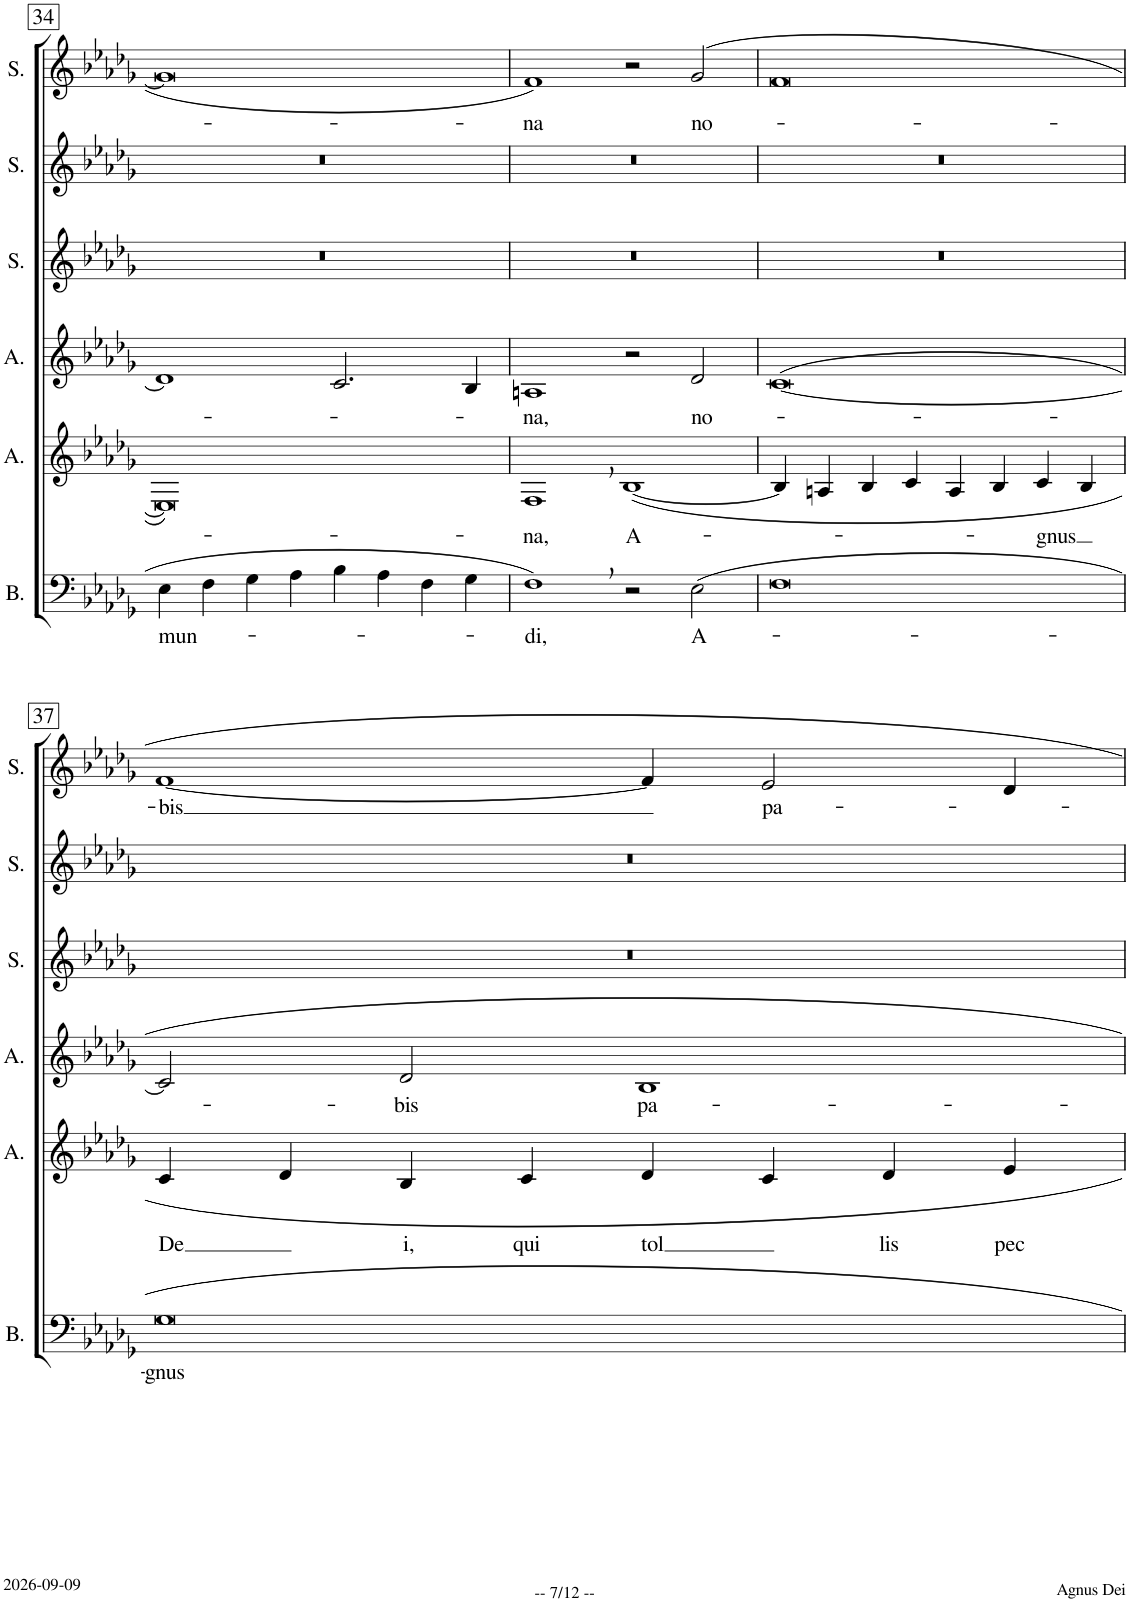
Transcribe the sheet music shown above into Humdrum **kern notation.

**kern	**text	**kern	**text	**kern	**text	**kern	**kern	**kern	**text
*part6	*part6	*part5	*part5	*part4	*part4	*part3	*part2	*part1	*part1
*staff6	*staff6	*staff5	*staff5	*staff4	*staff4	*staff3	*staff2	*staff1	*staff1
*I"Bass	*	*I"Alto	*	*I"Alto	*	*I"Soprano	*I"Soprano	*I"Soprano	*
*I'B.	*	*I'A.	*	*I'A.	*	*I'S.	*I'S.	*I'S.	*
!!LO:PB:g=z
*clefF4	*	*clefG2	*	*clefG2	*	*clefG2	*clefG2	*clefG2	*
*k[b-e-a-d-g-]	*	*k[b-e-a-d-g-]	*	*k[b-e-a-d-g-]	*	*k[b-e-a-d-g-]	*k[b-e-a-d-g-]	*k[b-e-a-d-g-]	*
*M4/2	*	*M4/2	*	*M4/2	*	*M4/2	*M4/2	*M4/2	*
=34	=34	=34	=34	=34	=34	=34	=34	=34	=34
!	!LO:LY:b	!	!	!	!	!	!	!	!
4E-\	mun-	0E-]	.	1d-]	.	0r	0r	0g-]	.
4F\	.	.	.	.	.	.	.	.	.
4G-\	.	.	.	.	.	.	.	.	.
4A-\	.	.	.	.	.	.	.	.	.
4B-\	.	.	.	2.c/	.	.	.	.	.
4A-\	.	.	.	.	.	.	.	.	.
4F\	.	.	.	.	.	.	.	.	.
4G-\	.	.	.	4B-/	.	.	.	.	.
=35	=35	=35	=35	=35	=35	=35	=35	=35	=35
!	!LO:LY:b	!	!LO:LY:b	!	!LO:LY:b	!	!	!	!LO:LY:b
1F,	-di,	1F,<	-na,	1An	-na,	0r	0r	1f	-na
!	!	!	!LO:LY:b	!	!	!	!	!	!
2r	.	[1B-	A-	2r	.	.	.	2r	.
!	!LO:LY:b	!	!	!	!LO:LY:b	!	!	!	!LO:LY:b
2E-\	A-	.	.	2d-/	no-	.	.	2g-/	no-
=36	=36	=36	=36	=36	=36	=36	=36	=36	=36
0F	.	4B-/]	.	[0c	.	0r	0r	0f	.
.	.	4An/	.	.	.	.	.	.	.
.	.	4B-/	.	.	.	.	.	.	.
.	.	4c/	.	.	.	.	.	.	.
.	.	4A/	.	.	.	.	.	.	.
.	.	4B-/	.	.	.	.	.	.	.
!	!	!	!LO:LY:b	!	!	!	!	!	!
.	.	4c/	-gnus	.	.	.	.	.	.
.	.	4B-/	.	.	.	.	.	.	.
!!LO:LB:g=z
=37	=37	=37	=37	=37	=37	=37	=37	=37	=37
!	!LO:LY:b	!	!LO:LY:b	!	!	!	!	!	!LO:LY:b
0G-	-gnus	4c/	-De	2c/]	.	0r	0r	[1f	-bis
.	.	4d-/	.	.	.	.	.	.	.
!	!	!	!LO:LY:b	!	!LO:LY:b	!	!	!	!
.	.	4B-/	i,	2d-/	-bis	.	.	.	.
!	!	!	!LO:LY:b	!	!	!	!	!	!
.	.	4c/	qui	.	.	.	.	.	.
!	!	!	!LO:LY:b	!	!LO:LY:b	!	!	!	!
.	.	4d-/	-tol	1B-	pa-	.	.	4f/]	.
!	!	!	!	!	!	!	!	!	!LO:LY:b
.	.	4c/	.	.	.	.	.	2e-/	pa-
!	!	!	!LO:LY:b	!	!	!	!	!	!
.	.	4d-/	lis	.	.	.	.	.	.
!	!	!	!LO:LY:b	!	!	!	!	!	!
.	.	4e-/	pec	.	.	.	.	4d-/	.
=	=	=	=	=	=	=	=	=	=
*-	*-	*-	*-	*-	*-	*-	*-	*-	*-
